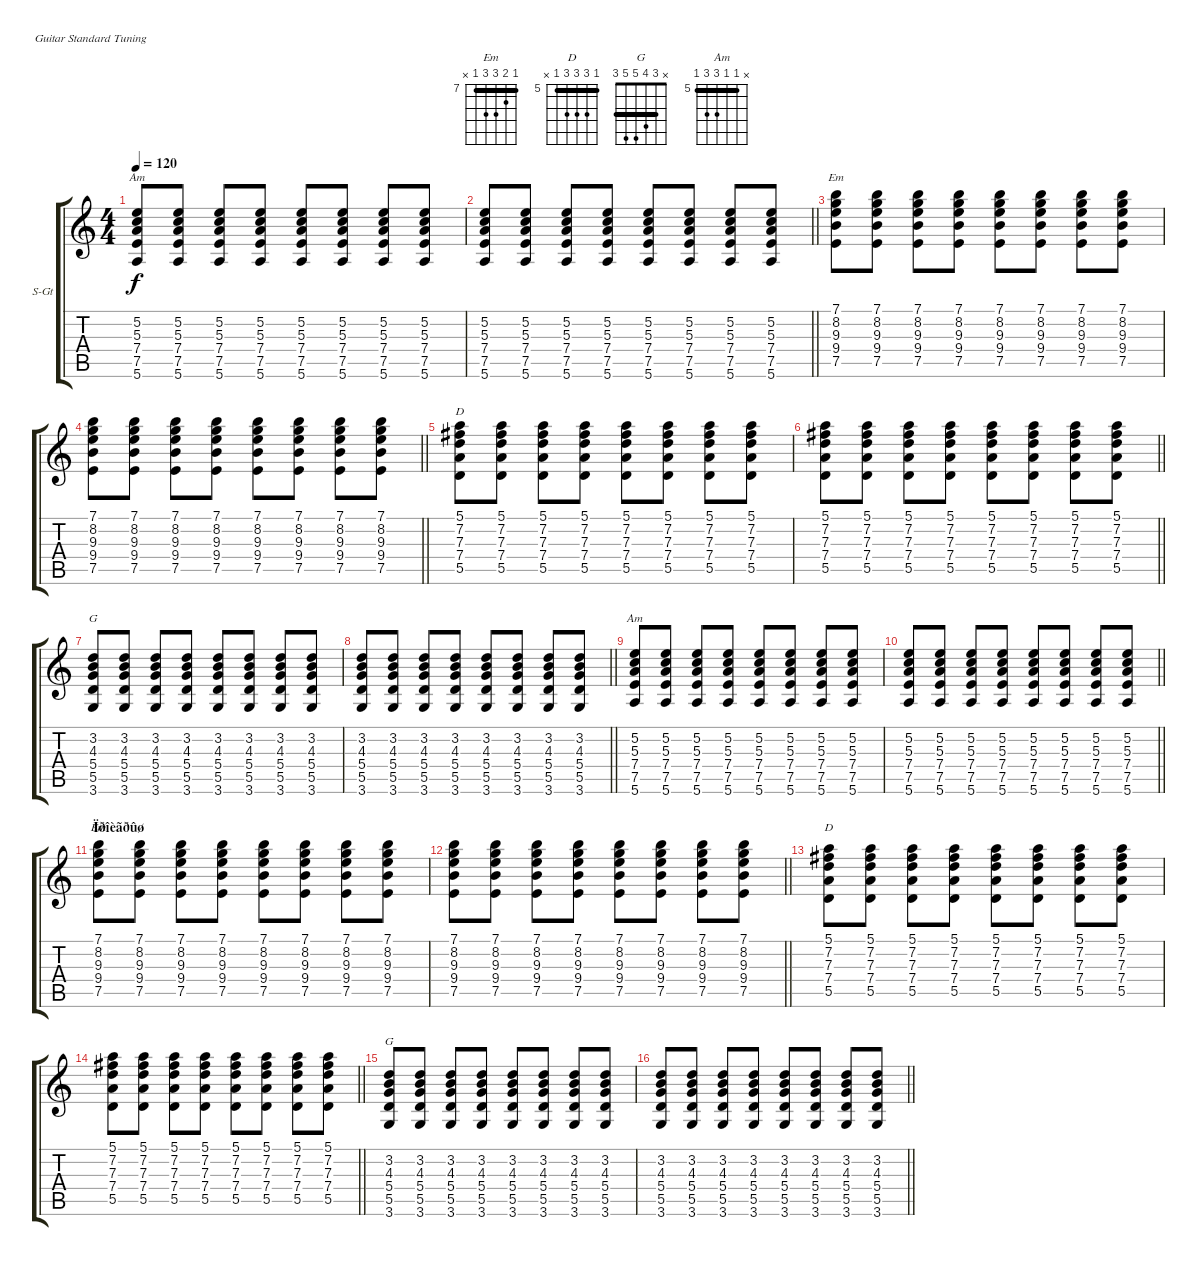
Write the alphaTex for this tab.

\bracketExtendMode groupsimilarinstruments
\firstSystemTrackNameOrientation horizontal
\otherSystemsTrackNameOrientation horizontal
\track ("Äîðîæêà 2" "S-Gt") {instrument acousticguitarsteel}
\staff {score tabs}
\tuning (E4 B3 G3 D3 A2 E2)
\chord ("Em" 7 8 9 9 7 x) {firstfret 7 barre 7}
\chord ("D" 5 7 7 7 5 x) {firstfret 5 barre 5}
\chord ("G" x 3 4 5 5 3) {barre 3}
\chord ("Am" x 5 5 7 7 5) {firstfret 5 barre (5 5)}
\ts (4 4)
\tempo 120
\clef g2
\ks c
(5.2 5.3 7.4 7.5 5.6).8{ch "Am" dy f} (5.2 5.3 7.4 7.5 5.6).8 (5.2 5.3 7.4 7.5 5.6).8 (5.2 5.3 7.4 7.5 5.6).8 (5.2 5.3 7.4 7.5 5.6).8 (5.2 5.3 7.4 7.5 5.6).8 (5.2 5.3 7.4 7.5 5.6).8 (5.2 5.3 7.4 7.5 5.6).8 |
\barLineRight lightlight
(5.2 5.3 7.4 7.5 5.6).8 (5.2 5.3 7.4 7.5 5.6).8 (5.2 5.3 7.4 7.5 5.6).8 (5.2 5.3 7.4 7.5 5.6).8 (5.2 5.3 7.4 7.5 5.6).8 (5.2 5.3 7.4 7.5 5.6).8 (5.2 5.3 7.4 7.5 5.6).8 (5.2 5.3 7.4 7.5 5.6).8 |
(7.1 8.2 9.3 9.4 7.5).8{ch "Em"} (7.1 8.2 9.3 9.4 7.5).8 (7.1 8.2 9.3 9.4 7.5).8 (7.1 8.2 9.3 9.4 7.5).8 (7.1 8.2 9.3 9.4 7.5).8 (7.1 8.2 9.3 9.4 7.5).8 (7.1 8.2 9.3 9.4 7.5).8 (7.1 8.2 9.3 9.4 7.5).8 |
\barLineRight lightlight
(7.1 8.2 9.3 9.4 7.5).8 (7.1 8.2 9.3 9.4 7.5).8 (7.1 8.2 9.3 9.4 7.5).8 (7.1 8.2 9.3 9.4 7.5).8 (7.1 8.2 9.3 9.4 7.5).8 (7.1 8.2 9.3 9.4 7.5).8 (7.1 8.2 9.3 9.4 7.5).8 (7.1 8.2 9.3 9.4 7.5).8 |
(5.1 7.2 7.3 7.4 5.5).8{ch "D"} (5.1 7.2 7.3 7.4 5.5).8 (5.1 7.2 7.3 7.4 5.5).8 (5.1 7.2 7.3 7.4 5.5).8 (5.1 7.2 7.3 7.4 5.5).8 (5.1 7.2 7.3 7.4 5.5).8 (5.1 7.2 7.3 7.4 5.5).8 (5.1 7.2 7.3 7.4 5.5).8 |
\barLineRight lightlight
(5.1 7.2 7.3 7.4 5.5).8 (5.1 7.2 7.3 7.4 5.5).8 (5.1 7.2 7.3 7.4 5.5).8 (5.1 7.2 7.3 7.4 5.5).8 (5.1 7.2 7.3 7.4 5.5).8 (5.1 7.2 7.3 7.4 5.5).8 (5.1 7.2 7.3 7.4 5.5).8 (5.1 7.2 7.3 7.4 5.5).8 |
(3.2 4.3 5.4 5.5 3.6).8{ch "G"} (3.2 4.3 5.4 5.5 3.6).8 (3.2 4.3 5.4 5.5 3.6).8 (3.2 4.3 5.4 5.5 3.6).8 (3.2 4.3 5.4 5.5 3.6).8 (3.2 4.3 5.4 5.5 3.6).8 (3.2 4.3 5.4 5.5 3.6).8 (3.2 4.3 5.4 5.5 3.6).8 |
\barLineRight lightlight
(3.2 4.3 5.4 5.5 3.6).8 (3.2 4.3 5.4 5.5 3.6).8 (3.2 4.3 5.4 5.5 3.6).8 (3.2 4.3 5.4 5.5 3.6).8 (3.2 4.3 5.4 5.5 3.6).8 (3.2 4.3 5.4 5.5 3.6).8 (3.2 4.3 5.4 5.5 3.6).8 (3.2 4.3 5.4 5.5 3.6).8 |
(5.2 5.3 7.4 7.5 5.6).8{ch "Am"} (5.2 5.3 7.4 7.5 5.6).8 (5.2 5.3 7.4 7.5 5.6).8 (5.2 5.3 7.4 7.5 5.6).8 (5.2 5.3 7.4 7.5 5.6).8 (5.2 5.3 7.4 7.5 5.6).8 (5.2 5.3 7.4 7.5 5.6).8 (5.2 5.3 7.4 7.5 5.6).8 |
\barLineRight lightlight
(5.2 5.3 7.4 7.5 5.6).8 (5.2 5.3 7.4 7.5 5.6).8 (5.2 5.3 7.4 7.5 5.6).8 (5.2 5.3 7.4 7.5 5.6).8 (5.2 5.3 7.4 7.5 5.6).8 (5.2 5.3 7.4 7.5 5.6).8 (5.2 5.3 7.4 7.5 5.6).8 (5.2 5.3 7.4 7.5 5.6).8 |
\section ("" "Ïðîèãðûø")
(7.1 8.2 9.3 9.4 7.5).8{ch "Em"} (7.1 8.2 9.3 9.4 7.5).8 (7.1 8.2 9.3 9.4 7.5).8 (7.1 8.2 9.3 9.4 7.5).8 (7.1 8.2 9.3 9.4 7.5).8 (7.1 8.2 9.3 9.4 7.5).8 (7.1 8.2 9.3 9.4 7.5).8 (7.1 8.2 9.3 9.4 7.5).8 |
\barLineRight lightlight
(7.1 8.2 9.3 9.4 7.5).8 (7.1 8.2 9.3 9.4 7.5).8 (7.1 8.2 9.3 9.4 7.5).8 (7.1 8.2 9.3 9.4 7.5).8 (7.1 8.2 9.3 9.4 7.5).8 (7.1 8.2 9.3 9.4 7.5).8 (7.1 8.2 9.3 9.4 7.5).8 (7.1 8.2 9.3 9.4 7.5).8 |
(5.1 7.2 7.3 7.4 5.5).8{ch "D"} (5.1 7.2 7.3 7.4 5.5).8 (5.1 7.2 7.3 7.4 5.5).8 (5.1 7.2 7.3 7.4 5.5).8 (5.1 7.2 7.3 7.4 5.5).8 (5.1 7.2 7.3 7.4 5.5).8 (5.1 7.2 7.3 7.4 5.5).8 (5.1 7.2 7.3 7.4 5.5).8 |
\barLineRight lightlight
(5.1 7.2 7.3 7.4 5.5).8 (5.1 7.2 7.3 7.4 5.5).8 (5.1 7.2 7.3 7.4 5.5).8 (5.1 7.2 7.3 7.4 5.5).8 (5.1 7.2 7.3 7.4 5.5).8 (5.1 7.2 7.3 7.4 5.5).8 (5.1 7.2 7.3 7.4 5.5).8 (5.1 7.2 7.3 7.4 5.5).8 |
(3.2 4.3 5.4 5.5 3.6).8{ch "G"} (3.2 4.3 5.4 5.5 3.6).8 (3.2 4.3 5.4 5.5 3.6).8 (3.2 4.3 5.4 5.5 3.6).8 (3.2 4.3 5.4 5.5 3.6).8 (3.2 4.3 5.4 5.5 3.6).8 (3.2 4.3 5.4 5.5 3.6).8 (3.2 4.3 5.4 5.5 3.6).8 |
\barLineRight lightlight
(3.2 4.3 5.4 5.5 3.6).8 (3.2 4.3 5.4 5.5 3.6).8 (3.2 4.3 5.4 5.5 3.6).8 (3.2 4.3 5.4 5.5 3.6).8 (3.2 4.3 5.4 5.5 3.6).8 (3.2 4.3 5.4 5.5 3.6).8 (3.2 4.3 5.4 5.5 3.6).8 (3.2 4.3 5.4 5.5 3.6).8
